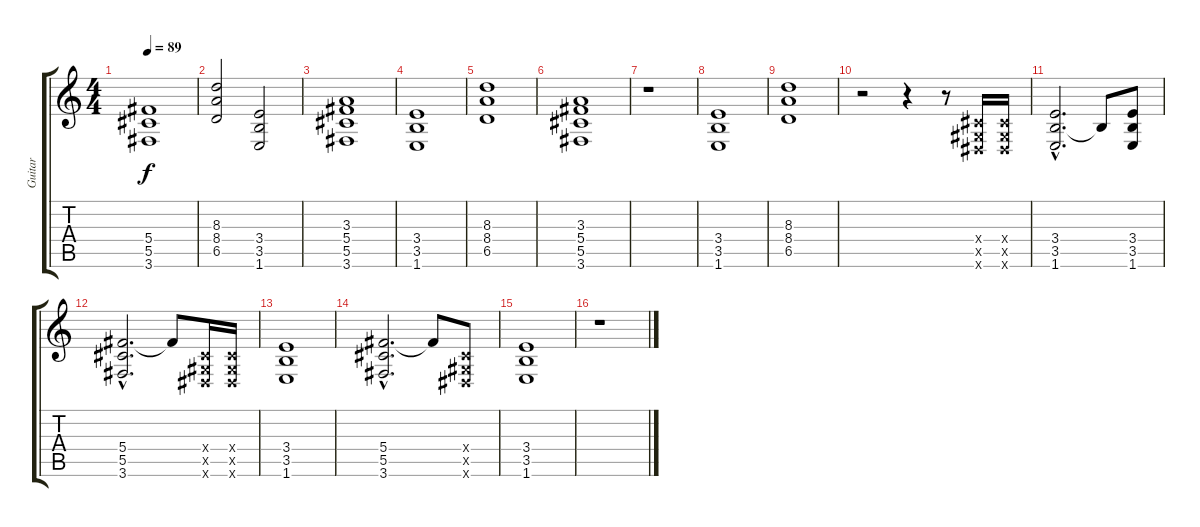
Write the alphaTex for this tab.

\track ("Guitar" "Guitar") {instrument overdrivenguitar}
\staff {score tabs}
\tuning (Eb4 Bb3 Gb3 Db3 Ab2 Eb2) {hide}
\ts (4 4)
\tempo 89
\clef g2
\ks c
(5.4 5.5 3.6).1{dy f} |
(8.3 8.4 6.5).2 (3.4 3.5 1.6).2 |
(3.3 5.4 5.5 3.6).1 |
(3.4 3.5 1.6).1{volume 12 balance 1 instrument distortionguitar} |
(8.3 8.4 6.5).1 |
(3.3 5.4 5.5 3.6).1 |
r.1 |
(3.4 3.5 1.6).1 |
(8.3 8.4 6.5).1 |
r.2 r.4 r.8 (0.4{x} 0.5{x} 0.6{x}).16 (0.4{x} 0.5{x} 0.6{x}).16 |
(3.4{hac} 3.5{hac} 1.6{hac}).2{d} 3.5{t}.8 (3.4 3.5 1.6).8 |
(5.4{hac} 5.5{hac} 3.6{hac}).2{d} 5.4{t}.8 (0.4{x} 0.5{x} 0.6{x}).16 (0.4{x} 0.5{x} 0.6{x}).16 |
(3.4 3.5 1.6).1 |
(5.4{hac} 5.5{hac} 3.6{hac}).2{d} 5.4{t}.8 (0.4{x} 0.5{x} 0.6{x}).8 |
(3.4 3.5 1.6).1 |
r.1
